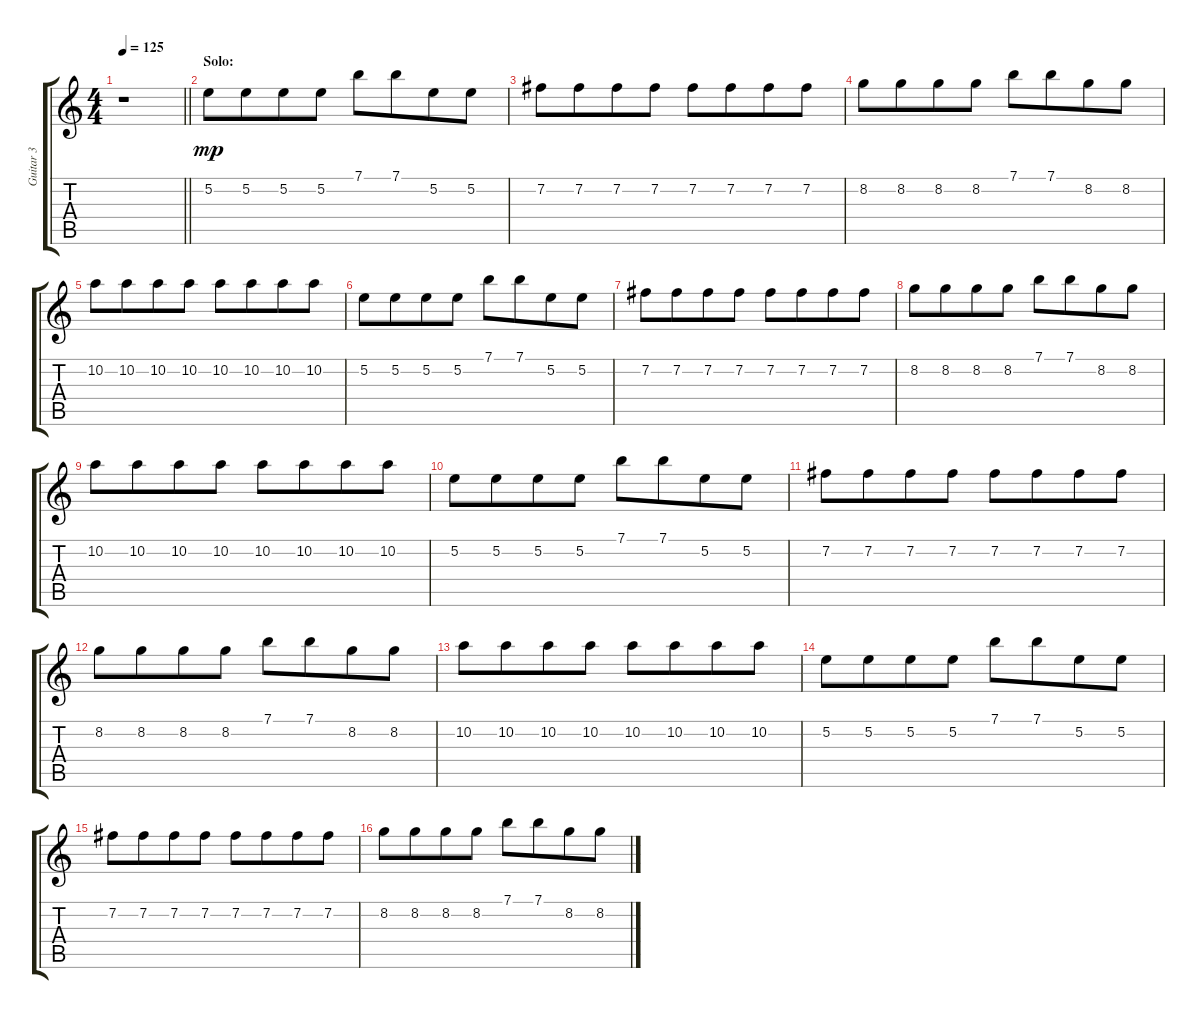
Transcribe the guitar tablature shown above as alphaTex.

\track ("Guitar 3" "Guitar 3") {instrument electricguitarclean}
\staff {score tabs}
\tuning (E4 B3 G3 D3 A2 E2) {hide}
\ts (4 4)
\tempo 125
\clef g2
\barLineRight lightlight
\ks c
r.1{dy mp} |
\section ("" "Solo:")
5.2.8{volume 0 instrument electricguitarclean} 5.2.8{beam merge} 5.2.8 5.2.8 7.1.8 7.1.8{beam merge} 5.2.8 5.2.8 |
7.2.8 7.2.8{beam merge} 7.2.8 7.2.8 7.2.8 7.2.8{beam merge} 7.2.8 7.2.8 |
8.2.8 8.2.8{beam merge} 8.2.8 8.2.8 7.1.8 7.1.8{beam merge} 8.2.8 8.2.8 |
10.2.8 10.2.8{beam merge} 10.2.8 10.2.8 10.2.8 10.2.8{beam merge} 10.2.8 10.2.8 |
5.2.8 5.2.8{beam merge} 5.2.8 5.2.8 7.1.8 7.1.8{beam merge} 5.2.8 5.2.8 |
7.2.8 7.2.8{beam merge} 7.2.8 7.2.8 7.2.8 7.2.8{beam merge} 7.2.8 7.2.8 |
8.2.8 8.2.8{beam merge} 8.2.8 8.2.8 7.1.8 7.1.8{beam merge} 8.2.8 8.2.8 |
10.2.8 10.2.8{beam merge} 10.2.8 10.2.8 10.2.8 10.2.8{beam merge} 10.2.8 10.2.8 |
5.2.8{volume 1} 5.2.8{beam merge} 5.2.8 5.2.8 7.1.8 7.1.8{beam merge} 5.2.8 5.2.8 |
7.2.8 7.2.8{beam merge} 7.2.8 7.2.8 7.2.8 7.2.8{beam merge} 7.2.8 7.2.8 |
8.2.8 8.2.8{beam merge} 8.2.8 8.2.8 7.1.8 7.1.8{beam merge} 8.2.8 8.2.8 |
10.2.8 10.2.8{beam merge} 10.2.8 10.2.8 10.2.8 10.2.8{beam merge} 10.2.8 10.2.8 |
5.2.8 5.2.8{beam merge} 5.2.8 5.2.8 7.1.8 7.1.8{beam merge} 5.2.8 5.2.8 |
7.2.8 7.2.8{beam merge} 7.2.8 7.2.8 7.2.8 7.2.8{beam merge} 7.2.8 7.2.8 |
8.2.8 8.2.8{beam merge} 8.2.8 8.2.8 7.1.8 7.1.8{beam merge} 8.2.8 8.2.8
